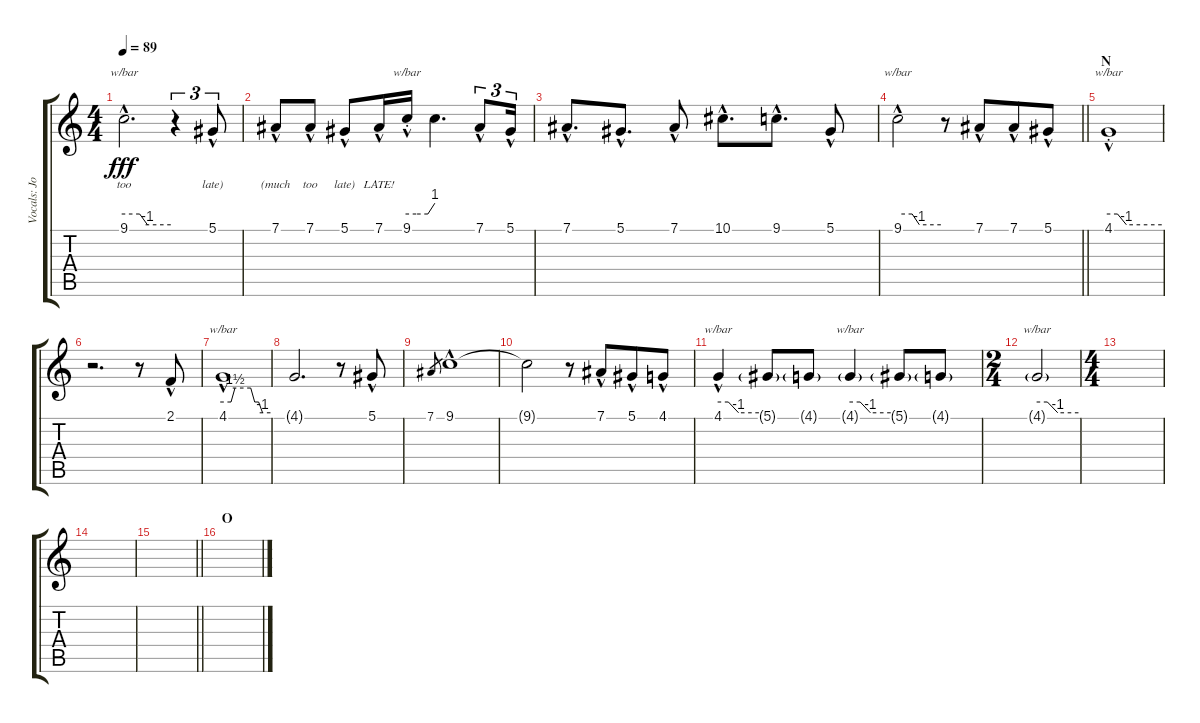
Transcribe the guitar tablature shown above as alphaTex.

\track ("Vocals: Johnny" "Vocals: Jo") {instrument lead2sawtooth}
\staff {score tabs}
\tuning (Eb4 Bb3 Gb3 Db3 Ab2 Eb2) {hide}
\ts (4 4)
\tempo 89
\clef g2
\ks c
9.1{hac}.2{d tbe (custom default 0 0 20 0 30 -4 60 -4) lyrics (0 "too") lyrics (1 "") lyrics (2 "") lyrics (3 "") lyrics (4 "") dy fff} r.4{tu (3 2)} 5.1{hac}.8{tu (3 2) lyrics (0 "late)") lyrics (1 "") lyrics (2 "") lyrics (3 "") lyrics (4 "")} |
7.1{hac}.8{lyrics (0 "(much") lyrics (1 "") lyrics (2 "") lyrics (3 "") lyrics (4 "")} 7.1{hac}.8{lyrics (0 "too") lyrics (1 "") lyrics (2 "") lyrics (3 "") lyrics (4 "")} 5.1{hac}.8{lyrics (0 "late)") lyrics (1 "") lyrics (2 "") lyrics (3 "") lyrics (4 "")} 7.1{hac}.16{lyrics (0 "LATE!") lyrics (1 "") lyrics (2 "") lyrics (3 "") lyrics (4 "")} 9.1{hac st}.16{tbe (custom default 0 0 20 0 45 0 60 4)} 9.1{t}.4{d} 7.1{hac}.8{tu (3 2)} 5.1{hac}.16{tu (3 2)} |
7.1{hac}.8{d} 5.1{hac}.8{d} 7.1{hac}.8 10.1{hac}.8{d} 9.1{hac}.8{d} 5.1{hac}.8 |
\barLineRight lightlight
9.1{hac}.2{tbe (custom default 0 0 20 0 30 -4 60 -4)} r.8 7.1{hac}.8{beam merge} 7.1{hac}.8 5.1{hac}.8 |
\section ("" "N")
4.1{hac st}.1{tbe (custom default 0 0 10 0 20 -4 60 -4)} |
r.2{d} r.8 2.1{hac}.8 |
4.1{hac}.1{tbe (custom default 0 0 10 0 15 6 35 6 40 0 45 0 50 -4 60 -4)} |
4.1{t}.2{d} r.8 5.1{hac}.8 |
7.1.8{gr} 9.1{hac}.1 |
9.1{t}.2 r.8 7.1{hac}.8{beam merge} 5.1{hac}.8 4.1{hac}.8 |
4.1{hac}.4{tbe (custom default 0 0 15 0 30 -4 60 -4)} 5.1{g}.8{beam merge} 4.1{g}.8 4.1{g}.4{tbe (custom default 0 0 15 0 30 -4 60 -4)} 5.1{g}.8{beam merge} 4.1{g}.8 |
\ts (2 4)
4.1{g}.2{tbe (custom default 0 0 15 0 30 -4 60 -4)} |
\ts (4 4)
|
|
\barLineRight lightlight
|
\section ("" "O")
